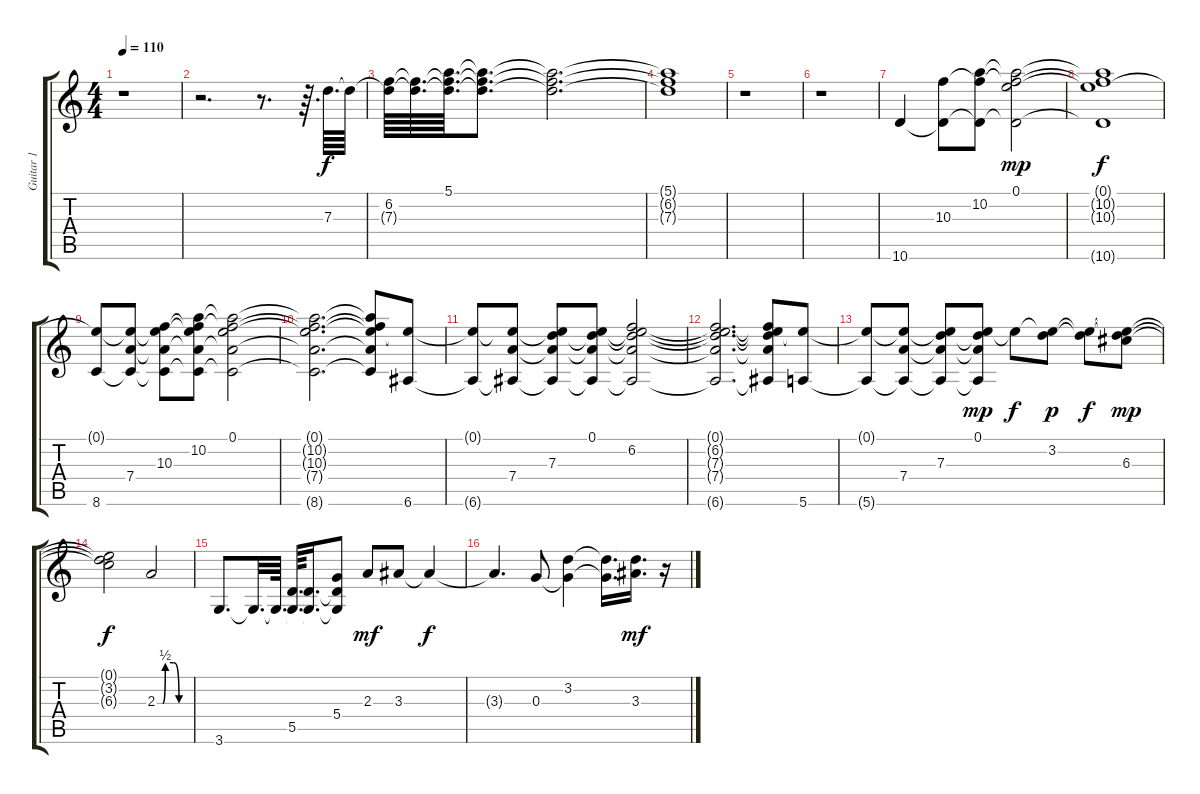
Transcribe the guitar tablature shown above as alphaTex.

\track ("Guitar 1" "Guitar 1") {instrument acousticguitarsteel}
\staff {score tabs}
\tuning (E4 B3 G3 D3 A2 E2) {hide}
\ts (4 4)
\tempo 110
\clef g2
\ks c
r.1{dy f instrument acousticguitarsteel} |
r.2{d} r.8{d} r.64{d} 7.3.64{d} 7.3{t}.64 |
(6.2 7.3{t}).64 (6.2{t} 7.3{t}).64{d} (5.1 6.2{t} 7.3{t}).64{d} (5.1{t} 6.2{t} 7.3{t}).8{d} (5.1{t} 6.2{t} 7.3{t}).2{d} |
(5.1{t} 6.2{t} 7.3{t}).1 |
r.1 |
r.1 |
10.6.4 (10.3 10.6{t}).8 (10.2 10.3{t} 10.6{t}).8 (0.1 10.2{t} 10.3{t} 10.6{t}).2{dy mp} |
(0.1{t} 10.2{t} 10.3{t} 10.6{t}).1{dy f} |
(0.1{t} 8.6).8 (0.1{t} 7.4 8.6{t}).8 (0.1{t} 10.3 7.4{t} 8.6{t}).8 (0.1{t} 10.2 10.3{t} 7.4{t} 8.6{t}).8 (0.1 10.2{t} 10.3{t} 7.4{t} 8.6{t}).2 |
(0.1{t} 10.2{t} 10.3{t} 7.4{t} 8.6{t}).2{d} (0.1{t} 10.2{t} 10.3{t} 7.4{t} 8.6{t}).8 (0.1{t} 6.6).8 |
(0.1{t} 6.6{t}).8 (0.1{t} 7.4 6.6{t}).8 (0.1{t} 7.3 7.4{t} 6.6{t}).8 (0.1 7.3{t} 7.4{t} 6.6{t}).8 (0.1{t} 6.2 7.3{t} 7.4{t} 6.6{t}).2 |
(0.1{t} 6.2{t} 7.3{t} 7.4{t} 6.6{t}).2{d} (0.1{t} 6.2{t} 7.3{t} 7.4{t} 6.6{t}).8 (0.1{t} 5.6).8 |
(0.1{t} 5.6{t}).8 (0.1{t} 7.4 5.6{t}).8 (0.1{t} 7.3 7.4{t} 5.6{t}).8 (0.1 7.3{t} 7.4{t} 5.6{t}).8{dy mp} 0.1{t}.8{dy f} (0.1{t} 3.2).8{dy p} (0.1{t} 3.2{t}).8{dy f} (0.1{t} 3.2{t} 6.3).8{dy mp} |
(0.1{t} 3.2{t} 6.3{t}).2{dy f} 2.3{be (custom 0 0 10 0 15 2 30 2 40 0 60 0)}.2 |
3.6.8{d} 3.6{t}.32{d} 3.6{t}.64{d} (5.5 3.6{t}).64{d} (5.5{t} 3.6{t}).16{d} (5.4 5.5{t} 3.6{t}).8 2.3.8{dy mf} 3.3.8 3.3{t}.4{dy f} |
3.3{t}.4{d} 0.3.8 (3.2 0.3{t}).4 (3.2{t} 0.3{t}).16{d} (3.2{t} 3.3).16{d dy mf} r.16
